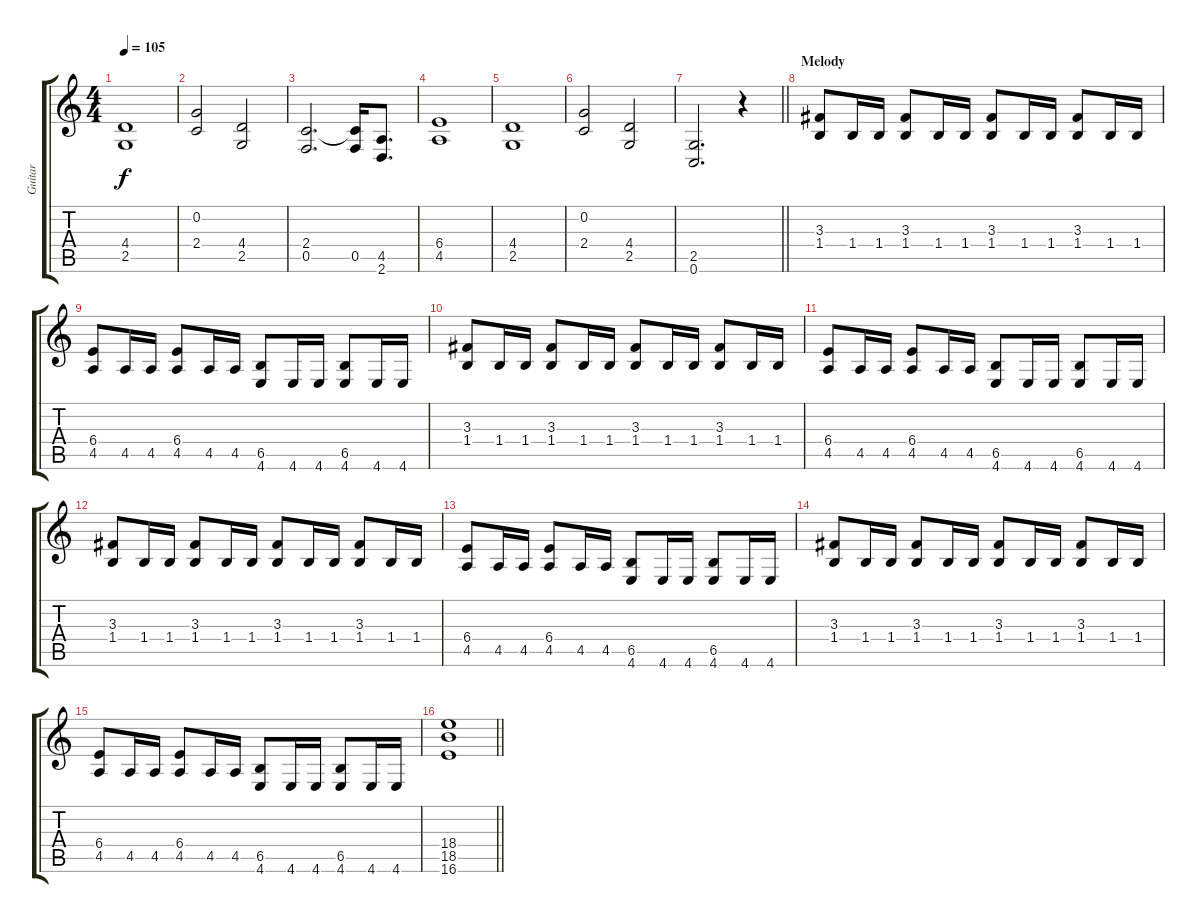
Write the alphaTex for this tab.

\track ("Guitar" "Guitar") {instrument distortionguitar}
\staff {score tabs}
\tuning (C4 G3 Eb3 Bb2 F2 C2) {hide}
\ts (4 4)
\tempo 105
\clef g2
\ks c
(4.4 2.5).1{dy f} |
(0.2 2.4).2 (4.4 2.5).2 |
(2.4 0.5).2{d} (2.4{t} 0.5).16 (4.5 2.6).8{d} |
(6.4 4.5).1 |
(4.4 2.5).1 |
(0.2 2.4).2 (4.4 2.5).2 |
\barLineRight lightlight
(2.5 0.6).2{d} r.4 |
\section ("" "Melody")
(3.3 1.4).8 1.4.16 1.4.16 (3.3 1.4).8 1.4.16 1.4.16 (3.3 1.4).8 1.4.16 1.4.16 (3.3 1.4).8 1.4.16 1.4.16 |
(6.4 4.5).8 4.5.16 4.5.16 (6.4 4.5).8 4.5.16 4.5.16 (6.5 4.6).8 4.6.16 4.6.16 (6.5 4.6).8 4.6.16 4.6.16 |
(3.3 1.4).8 1.4.16 1.4.16 (3.3 1.4).8 1.4.16 1.4.16 (3.3 1.4).8 1.4.16 1.4.16 (3.3 1.4).8 1.4.16 1.4.16 |
(6.4 4.5).8 4.5.16 4.5.16 (6.4 4.5).8 4.5.16 4.5.16 (6.5 4.6).8 4.6.16 4.6.16 (6.5 4.6).8 4.6.16 4.6.16 |
(3.3 1.4).8 1.4.16 1.4.16 (3.3 1.4).8 1.4.16 1.4.16 (3.3 1.4).8 1.4.16 1.4.16 (3.3 1.4).8 1.4.16 1.4.16 |
(6.4 4.5).8 4.5.16 4.5.16 (6.4 4.5).8 4.5.16 4.5.16 (6.5 4.6).8 4.6.16 4.6.16 (6.5 4.6).8 4.6.16 4.6.16 |
(3.3 1.4).8 1.4.16 1.4.16 (3.3 1.4).8 1.4.16 1.4.16 (3.3 1.4).8 1.4.16 1.4.16 (3.3 1.4).8 1.4.16 1.4.16 |
(6.4 4.5).8 4.5.16 4.5.16 (6.4 4.5).8 4.5.16 4.5.16 (6.5 4.6).8 4.6.16 4.6.16 (6.5 4.6).8 4.6.16 4.6.16 |
\barLineRight lightlight
(18.4{ss} 18.5{ss} 16.6{ss}).1
